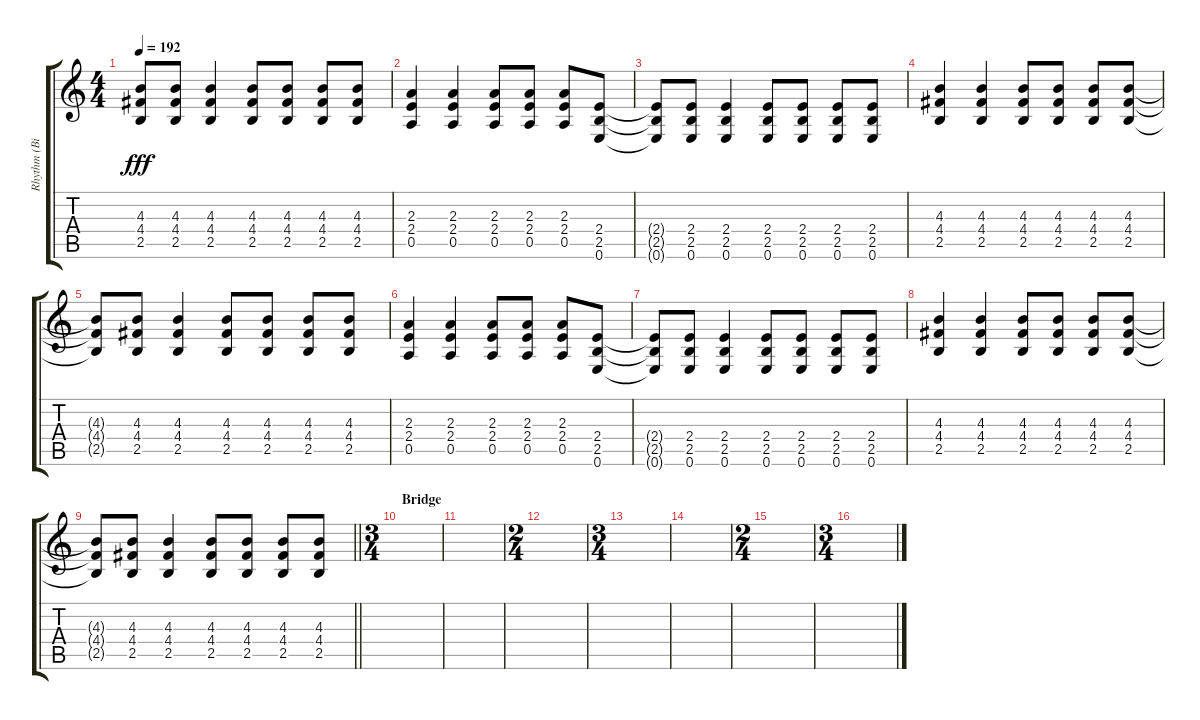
\track ("Rhythm (Bizzy D)" "Rhythm (Bi") {instrument overdrivenguitar}
\staff {score tabs}
\tuning (E4 B3 G3 D3 A2 E2) {hide}
\ts (4 4)
\tempo 192
\clef g2
\ks c
(4.3{t} 4.4{t} 2.5{t}).8{dy fff} (4.3 4.4 2.5).8 (4.3 4.4 2.5).4 (4.3 4.4 2.5).8 (4.3 4.4 2.5).8 (4.3 4.4 2.5).8 (4.3 4.4 2.5).8 |
(2.3 2.4 0.5).4 (2.3 2.4 0.5).4 (2.3 2.4 0.5).8 (2.3 2.4 0.5).8 (2.3 2.4 0.5).8 (2.4 2.5 0.6).8 |
(2.4{t} 2.5{t} 0.6{t}).8 (2.4 2.5 0.6).8 (2.4 2.5 0.6).4 (2.4 2.5 0.6).8 (2.4 2.5 0.6).8 (2.4 2.5 0.6).8 (2.4 2.5 0.6).8 |
(4.3 4.4 2.5).4 (4.3 4.4 2.5).4 (4.3 4.4 2.5).8 (4.3 4.4 2.5).8 (4.3 4.4 2.5).8 (4.3 4.4 2.5).8 |
(4.3{t} 4.4{t} 2.5{t}).8 (4.3 4.4 2.5).8 (4.3 4.4 2.5).4 (4.3 4.4 2.5).8 (4.3 4.4 2.5).8 (4.3 4.4 2.5).8 (4.3 4.4 2.5).8 |
(2.3 2.4 0.5).4 (2.3 2.4 0.5).4 (2.3 2.4 0.5).8 (2.3 2.4 0.5).8 (2.3 2.4 0.5).8 (2.4 2.5 0.6).8 |
(2.4{t} 2.5{t} 0.6{t}).8 (2.4 2.5 0.6).8 (2.4 2.5 0.6).4 (2.4 2.5 0.6).8 (2.4 2.5 0.6).8 (2.4 2.5 0.6).8 (2.4 2.5 0.6).8 |
(4.3 4.4 2.5).4 (4.3 4.4 2.5).4 (4.3 4.4 2.5).8 (4.3 4.4 2.5).8 (4.3 4.4 2.5).8 (4.3 4.4 2.5).8 |
\barLineRight lightlight
(4.3{t} 4.4{t} 2.5{t}).8 (4.3 4.4 2.5).8 (4.3 4.4 2.5).4 (4.3 4.4 2.5).8 (4.3 4.4 2.5).8 (4.3 4.4 2.5).8 (4.3 4.4 2.5).8 |
\ts (3 4)
\section ("" "Bridge")
|
|
\ts (2 4)
|
\ts (3 4)
|
|
\ts (2 4)
|
\ts (3 4)
